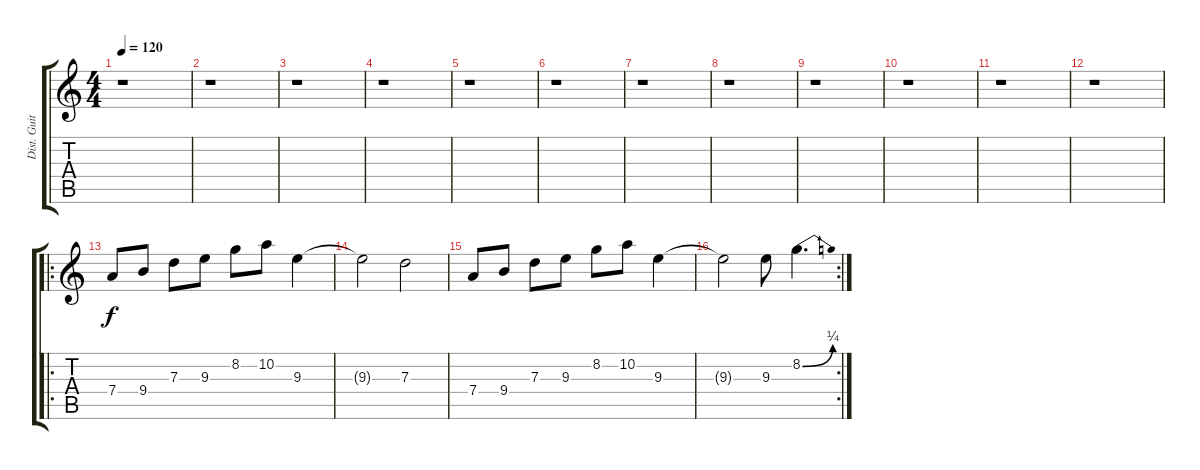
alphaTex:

\track ("Dist. Guitar Lead" "Dist. Guit") {instrument overdrivenguitar}
\staff {score tabs}
\tuning (E4 B3 G3 D3 A2 E2) {hide}
\ts (4 4)
\tempo 120
\clef g2
\ks c
r.1{dy f} |
r.1 |
r.1 |
r.1 |
r.1 |
r.1 |
r.1 |
r.1 |
r.1 |
r.1 |
r.1 |
r.1 |
\ro
7.4.8{volume 16} 9.4.8 7.3.8 9.3.8 8.2.8 10.2.8 9.3.4 |
9.3{t}.2 7.3.2 |
7.4.8 9.4.8 7.3.8 9.3.8 8.2.8 10.2.8 9.3.4 |
\rc 2
9.3{t}.2 9.3.8 8.2{be (bend 0 0 60 1)}.4{d}
